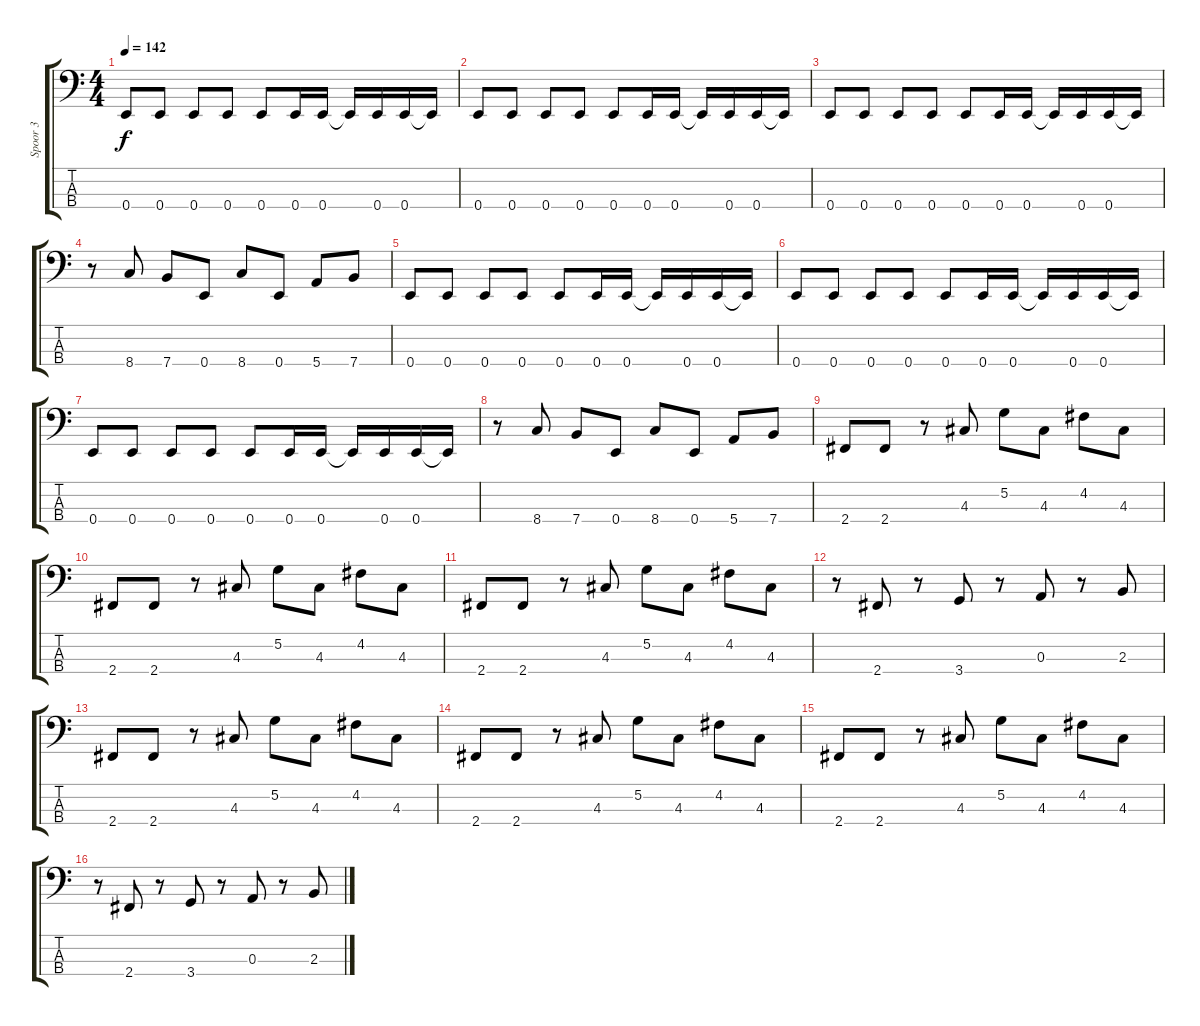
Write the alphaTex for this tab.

\track ("Spoor 3" "Spoor 3") {instrument electricbassfinger}
\staff {score tabs}
\tuning (G2 D2 A1 E1) {hide}
\ts (4 4)
\tempo 142
\clef f4
\ks c
0.4.8{dy f} 0.4.8 0.4.8 0.4.8 0.4.8 0.4.16 0.4.16 0.4{t}.16 0.4.16 0.4.16 0.4{t}.16 |
0.4.8 0.4.8 0.4.8 0.4.8 0.4.8 0.4.16 0.4.16 0.4{t}.16 0.4.16 0.4.16 0.4{t}.16 |
0.4.8 0.4.8 0.4.8 0.4.8 0.4.8 0.4.16 0.4.16 0.4{t}.16 0.4.16 0.4.16 0.4{t}.16 |
r.8 8.4.8 7.4.8 0.4.8 8.4.8 0.4.8 5.4.8 7.4.8 |
0.4.8 0.4.8 0.4.8 0.4.8 0.4.8 0.4.16 0.4.16 0.4{t}.16 0.4.16 0.4.16 0.4{t}.16 |
0.4.8 0.4.8 0.4.8 0.4.8 0.4.8 0.4.16 0.4.16 0.4{t}.16 0.4.16 0.4.16 0.4{t}.16 |
0.4.8 0.4.8 0.4.8 0.4.8 0.4.8 0.4.16 0.4.16 0.4{t}.16 0.4.16 0.4.16 0.4{t}.16 |
r.8 8.4.8 7.4.8 0.4.8 8.4.8 0.4.8 5.4.8 7.4.8 |
2.4.8 2.4.8 r.8 4.3.8 5.2.8 4.3.8 4.2.8 4.3.8 |
2.4.8 2.4.8 r.8 4.3.8 5.2.8 4.3.8 4.2.8 4.3.8 |
2.4.8 2.4.8 r.8 4.3.8 5.2.8 4.3.8 4.2.8 4.3.8 |
r.8 2.4.8 r.8 3.4.8 r.8 0.3.8 r.8 2.3.8 |
2.4.8 2.4.8 r.8 4.3.8 5.2.8 4.3.8 4.2.8 4.3.8 |
2.4.8 2.4.8 r.8 4.3.8 5.2.8 4.3.8 4.2.8 4.3.8 |
2.4.8 2.4.8 r.8 4.3.8 5.2.8 4.3.8 4.2.8 4.3.8 |
r.8 2.4.8 r.8 3.4.8 r.8 0.3.8 r.8 2.3.8
